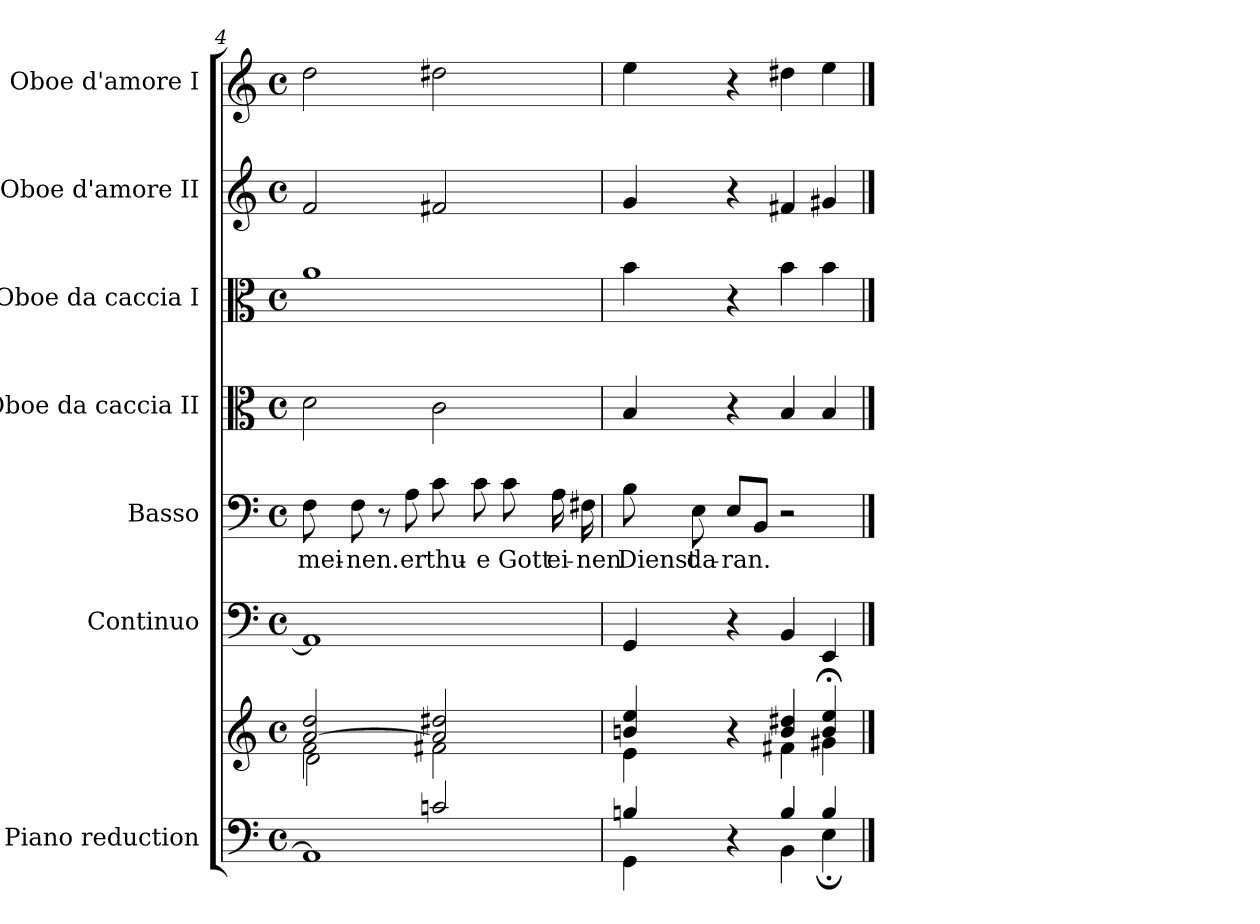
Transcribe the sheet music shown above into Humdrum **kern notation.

**kern	**kern	**kern	**kern	**text	**kern	**kern	**kern	**kern
*part7	*part7	*part6	*part5	*part5	*part4	*part3	*part2	*part1
*staff8	*staff7	*staff6	*staff5	*staff5	*staff4	*staff3	*staff2	*staff1
*I"Piano reduction	*	*I"Continuo	*I"Basso	*	*I"Oboe da caccia II	*I"Oboe da caccia I	*I"Oboe d'amore II	*I"Oboe d'amore I
*I'Pno	*	*	*	*	*I'Ob	*I'Ob	*I'Ob	*I'Ob
!!LO:LB:g=z
*clefF4	*clefG2	*clefF4	*clefF4	*	*clefC3	*clefC3	*clefG2	*clefG2
*k[]	*k[]	*k[]	*k[]	*	*k[]	*k[]	*k[]	*k[]
*M4/4	*M4/4	*M4/4	*M4/4	*	*M4/4	*M4/4	*M4/4	*M4/4
*met(c)	*met(c)	*met(c)	*met(c)	*	*met(c)	*met(c)	*met(c)	*met(c)
=4	=4	=4	=4	=4	=4	=4	=4	=4
*^	*^	*	*	*	*	*	*	*
*	*	*	*^	*	*	*	*	*	*	*
!	!	!	!	!	!	!	!LO:LY:b	!	!	!	!
2ryy	1AA]	[2a/ 2dd/	2f\	2d\	1AA]	8F\	mei-	2d\	1a	2f/	2dd\
!	!	!	!	!	!	!	!LO:LY:b	!	!	!	!
.	.	.	.	.	.	8F\	-nen.	.	.	.	.
.	.	.	.	.	.	8r	.	.	.	.	.
!	!	!	!	!	!	!	!LO:LY:b	!	!	!	!
.	.	.	.	.	.	8A\	er	.	.	.	.
!	!	!	!	!	!	!	!LO:LY:b	!	!	!	!
2cn/	.	2a/] 2dd#X/	2f#X\	2ryy	.	8c\	thu-	2c\	.	2f#X/	2dd#X\
!	!	!	!	!	!	!	!LO:LY:b	!	!	!	!
.	.	.	.	.	.	8c\	-e	.	.	.	.
!	!	!	!	!	!	!	!LO:LY:b	!	!	!	!
.	.	.	.	.	.	8c\	Gott	.	.	.	.
!	!	!	!	!	!	!	!LO:LY:b	!	!	!	!
.	.	.	.	.	.	16A\	ei-	.	.	.	.
!	!	!	!	!	!	!	!LO:LY:b	!	!	!	!
.	.	.	.	.	.	16F#X\	-nen	.	.	.	.
*	*	*	*v	*v	*	*	*	*	*	*	*
=5	=5	=5	=5	=5	=5	=5	=5	=5	=5	=5
!	!	!	!	!	!	!LO:LY:b	!	!	!	!
4Bn/	4GG\	4bn/ 4ee/	4e\	4GG/	8B\	Dienst	4B/	4b\	4g/	4ee\
!	!	!	!	!	!	!LO:LY:b	!	!	!	!
.	.	.	.	.	8E\	da-	.	.	.	.
!	!	!	!	!	!	!LO:LY:b	!	!	!	!
4r	4ryy	4r	4ryy	4r	8E/L	-ran.	4r	4r	4r	4r
.	.	.	.	.	8BB/J	.	.	.	.	.
4B/	4BB\	4b/ 4dd#X/	4f#X\	4BB/	2r	.	4B/	4b\	4f#X/	4dd#X\
4B/	4E;\	4b/;< 4ee/;<	4g#X\	4EE/	.	.	4B/	4b\	4g#X/	4ee\
*v	*v	*	*	*	*	*	*	*	*	*
*	*v	*v	*	*	*	*	*	*	*
==	==	==	==	==	==	==	==	==
*-	*-	*-	*-	*-	*-	*-	*-	*-
